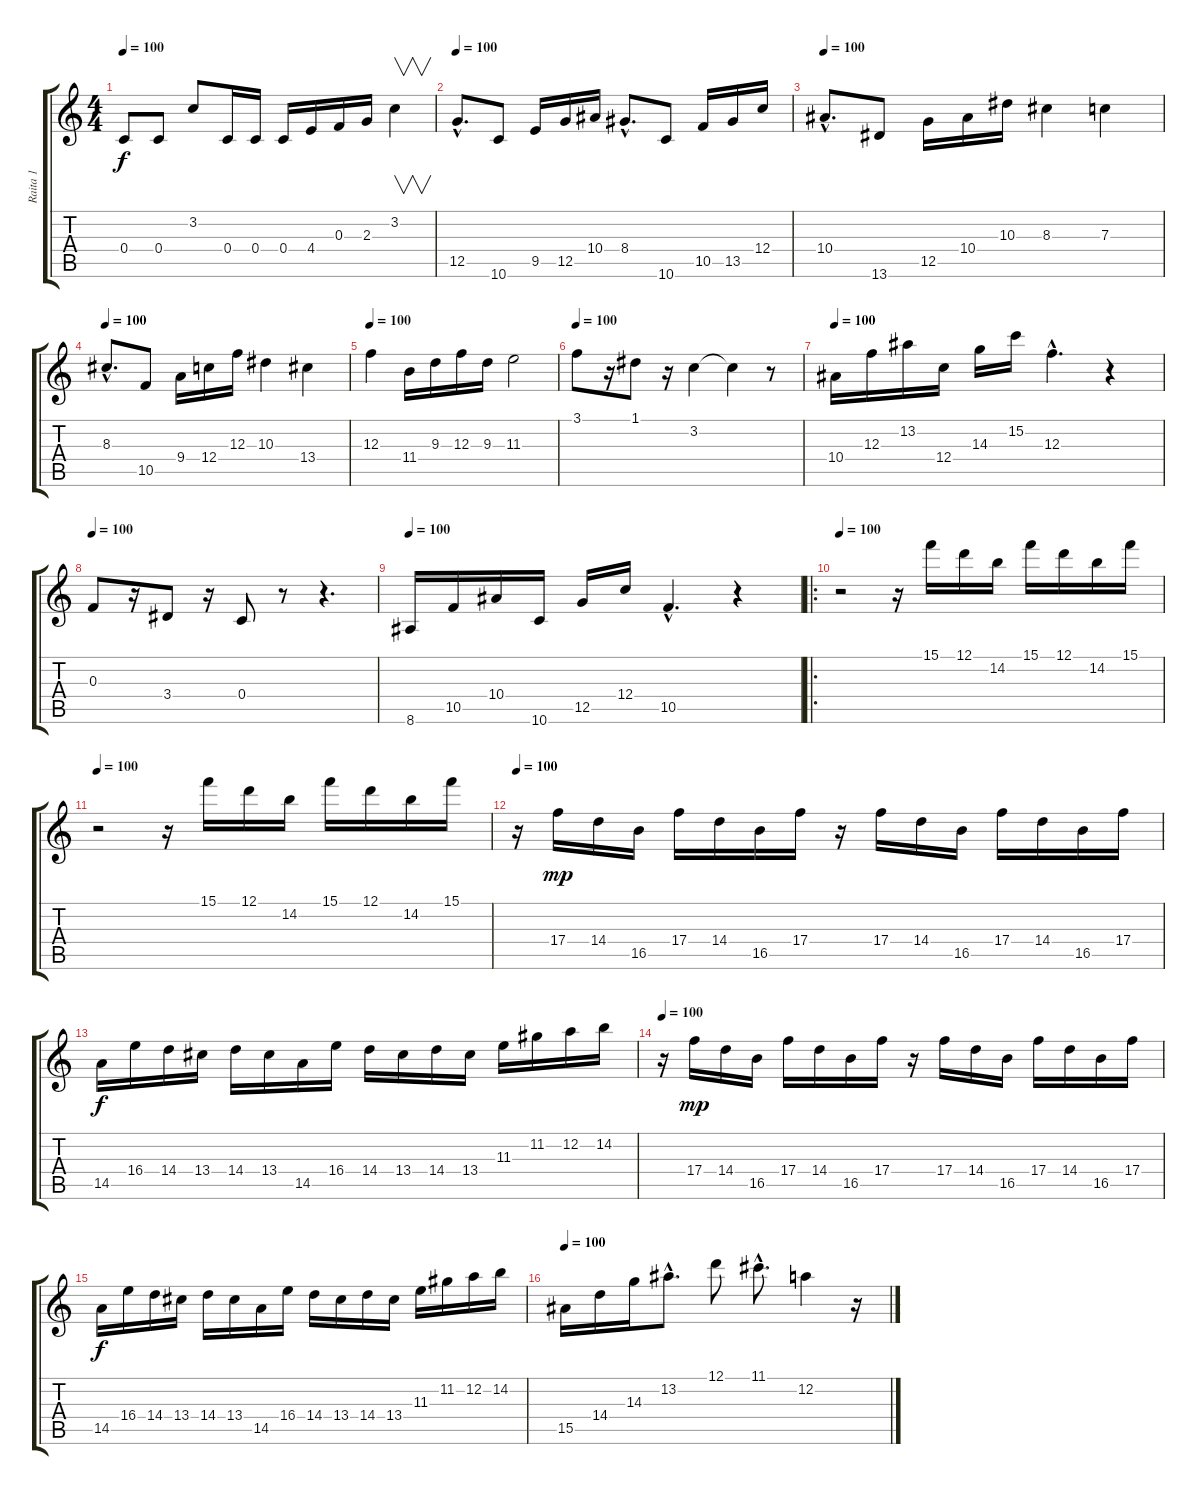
\track ("Raita 1" "Raita 1") {instrument overdrivenguitar}
\staff {score tabs}
\tuning (D4 A3 F3 C3 G2 D2) {hide}
\ts (4 4)
\tempo 100
\clef g2
\ks c
0.4.8{dy f} 0.4.8 3.2.8 0.4.16 0.4.16 0.4.16 4.4.16 0.3.16 2.3.16 3.2.4{v} |
\tempo 100
12.5{hac}.8{d} 10.6.8 9.5.16 12.5.16 10.4.16 8.4{hac}.8{d} 10.6.8 10.5.16 13.5.16 12.4.16 |
\tempo 100
10.4{hac}.8{d} 13.6.8 12.5.16 10.4.16 10.3.16 8.3.4 7.3.4 |
\tempo 100
8.3{hac}.8{d} 10.5.8 9.4.16 12.4.16 12.3.16 10.3.4 13.4.4 |
\tempo 100
12.3.4 11.4.16 9.3.16 12.3.16 9.3.16 11.3.2 |
\tempo 100
3.1.8 r.16 1.1.8 r.16 3.2.4 3.2{t}.4 r.8 |
\tempo 100
10.4.16 12.3.16 13.2.16 12.4.16 14.3.16 15.2.16 12.3{hac}.4{d} r.4 |
\tempo 100
0.3.8 r.16 3.4.8 r.16 0.4.8 r.8 r.4{d} |
\tempo 100
8.6.16 10.5.16 10.4.16 10.6.16 12.5.16 12.4.16 10.5{hac}.4{d} r.4 |
\ro
\tempo 100
r.2 r.16 15.1.16 12.1.16 14.2.16 15.1.16 12.1.16 14.2.16 15.1.16 |
\tempo 100
r.2 r.16 15.1.16 12.1.16 14.2.16 15.1.16 12.1.16 14.2.16 15.1.16 |
\tempo 100
r.16 17.4.16{dy mp} 14.4.16 16.5.16 17.4.16 14.4.16 16.5.16 17.4.16 r.16 17.4.16 14.4.16 16.5.16 17.4.16 14.4.16 16.5.16 17.4.16 |
14.5.16{dy f} 16.4.16 14.4.16 13.4.16 14.4.16 13.4.16 14.5.16 16.4.16 14.4.16 13.4.16 14.4.16 13.4.16 11.3.16 11.2.16 12.2.16 14.2.16 |
\tempo 100
r.16 17.4.16{dy mp} 14.4.16 16.5.16 17.4.16 14.4.16 16.5.16 17.4.16 r.16 17.4.16 14.4.16 16.5.16 17.4.16 14.4.16 16.5.16 17.4.16 |
14.5.16{dy f} 16.4.16 14.4.16 13.4.16 14.4.16 13.4.16 14.5.16 16.4.16 14.4.16 13.4.16 14.4.16 13.4.16 11.3.16 11.2.16 12.2.16 14.2.16 |
\tempo 100
15.5.16 14.4.16 14.3.16 13.2{hac}.8{d} 12.1.8 11.1{hac}.8{d} 12.2.4 r.16
